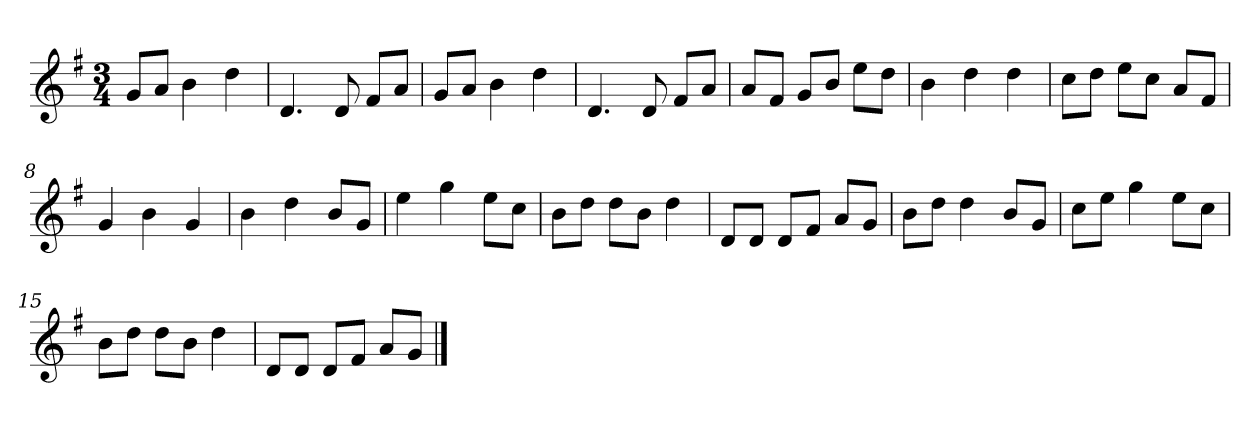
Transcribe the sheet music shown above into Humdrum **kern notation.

**kern
*part1
*staff1
*clefG2
*k[f#]
*G:
*M3/4
=
8g/L
8a/J
4b
4dd
=2
4.d
8d
8f#/L
8a/J
=3
8g/L
8a/J
4b
4dd
=4
4.d
8d
8f#/L
8a/J
=5y
8a/L
8f#/J
8g/L
8b/J
8ee\L
8dd\J
=6
4b
4dd
4dd
=7
8cc\L
8dd\J
8ee\L
8cc\J
8a/L
8f#/J
=8
4g
4b
4g
=9y
4b
4dd
8b/L
8g/J
=10
4ee
4gg
8ee\L
8cc\J
=11
8b\L
8dd\J
8dd\L
8b\J
4dd
=12
8d/L
8d/J
8d/L
8f#/J
8a/L
8g/J
=13y
8b\L
8dd\J
4dd
8b/L
8g/J
=14
8cc\L
8ee\J
4gg
8ee\L
8cc\J
=15
8b\L
8dd\J
8dd\L
8b\J
4dd
=16
8d/L
8d/J
8d/L
8f#/J
8a/L
8g/J
==
*-
